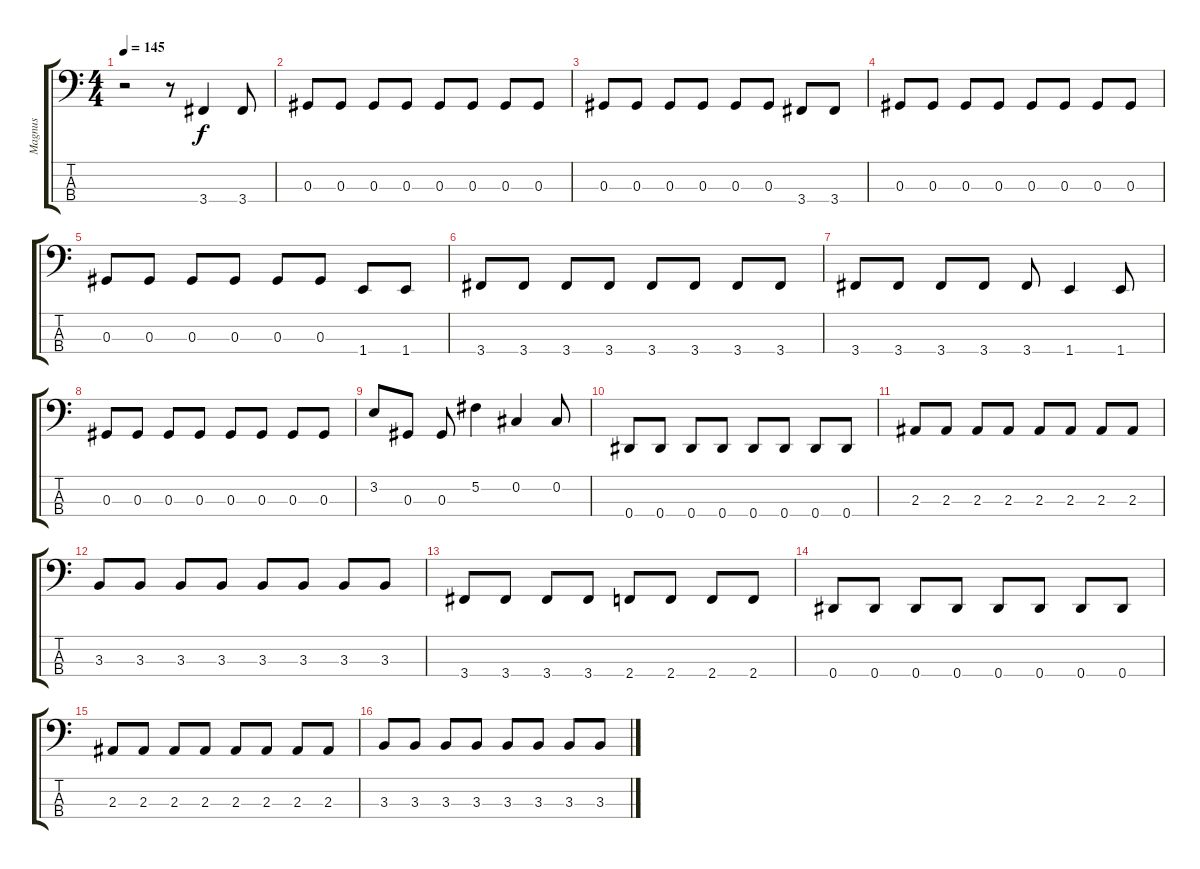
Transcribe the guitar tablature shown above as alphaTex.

\track ("Magnus" "Magnus") {instrument electricbassfinger}
\staff {score tabs}
\tuning (Gb2 Db2 Ab1 Eb1) {hide}
\ts (4 4)
\tempo 145
\clef f4
\ks c
r.2{dy f} r.8 3.4.4 3.4.8 |
0.3.8 0.3.8 0.3.8 0.3.8 0.3.8 0.3.8 0.3.8 0.3.8 |
0.3.8 0.3.8 0.3.8 0.3.8 0.3.8 0.3.8 3.4.8 3.4.8 |
0.3.8 0.3.8 0.3.8 0.3.8 0.3.8 0.3.8 0.3.8 0.3.8 |
0.3.8 0.3.8 0.3.8 0.3.8 0.3.8 0.3.8 1.4.8 1.4.8 |
3.4.8 3.4.8 3.4.8 3.4.8 3.4.8 3.4.8 3.4.8 3.4.8 |
3.4.8 3.4.8 3.4.8 3.4.8 3.4.8 1.4.4 1.4.8 |
0.3.8 0.3.8 0.3.8 0.3.8 0.3.8 0.3.8 0.3.8 0.3.8 |
3.2.8 0.3.8 0.3.8 5.2.4 0.2.4 0.2.8 |
0.4.8 0.4.8 0.4.8 0.4.8 0.4.8 0.4.8 0.4.8 0.4.8 |
2.3.8 2.3.8 2.3.8 2.3.8 2.3.8 2.3.8 2.3.8 2.3.8 |
3.3.8 3.3.8 3.3.8 3.3.8 3.3.8 3.3.8 3.3.8 3.3.8 |
3.4.8 3.4.8 3.4.8 3.4.8 2.4.8 2.4.8 2.4.8 2.4.8 |
0.4.8 0.4.8 0.4.8 0.4.8 0.4.8 0.4.8 0.4.8 0.4.8 |
2.3.8 2.3.8 2.3.8 2.3.8 2.3.8 2.3.8 2.3.8 2.3.8 |
3.3.8 3.3.8 3.3.8 3.3.8 3.3.8 3.3.8 3.3.8 3.3.8
